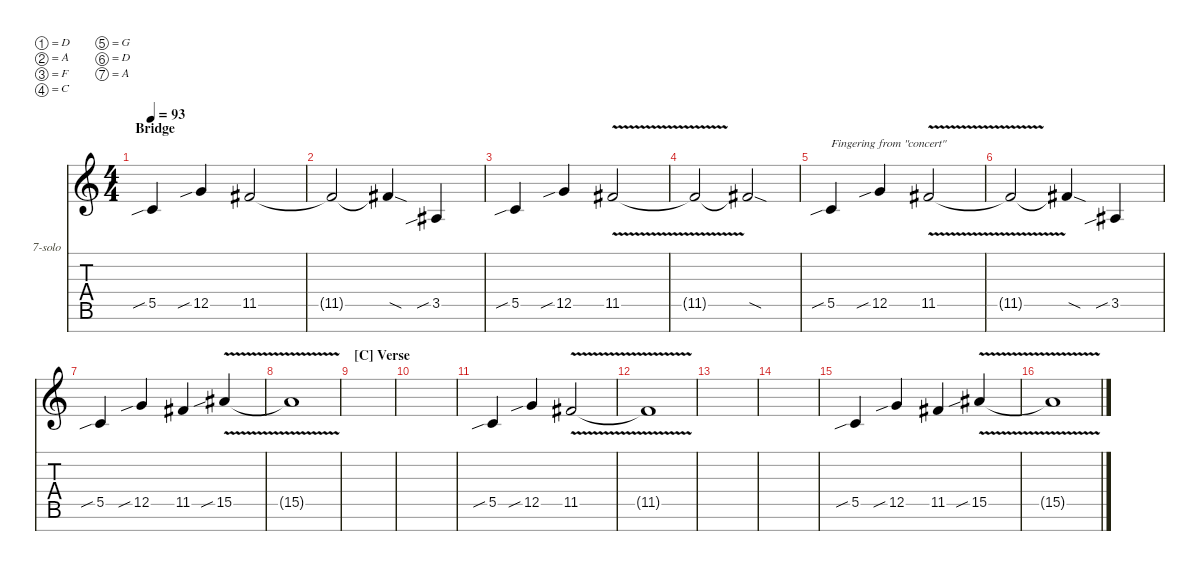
\defaultSystemsLayout 4
\hideDynamics
\bracketExtendMode nobrackets
\firstSystemTrackNameOrientation horizontal
\otherSystemsTrackNameOrientation horizontal
\track ("Guitar - Lead" "7-solo") {defaultSystemsLayout 8 solo instrument distortionguitar}
\staff {score tabs}
\tuning (D4 A3 F3 C3 G2 D2 A1)
\ts (4 4)
\section ("" "Bridge")
\scale
0.969568
\tempo 93
\accidentals auto
\clef g2
\ottava regular
\simile none
\scale
1.2086
\ks c
5.5{sib}.4{dy f beam Up} 12.5{sib}.4{beam Up} 11.5{acc #}.2{beam Up} |
\scale
1.03043
\scale
0.965147 11.5{t acc #}.2{beam Up} 11.5{sod t acc #}.4{beam Up} 3.5{sib acc #}.4{beam Up} |
\scale
0.969568
\scale
0.965147 5.5{sib}.4{beam Up} 12.5{sib}.4{beam Up} 11.5{v acc #}.2{beam Up} |
\scale
1.03043
\scale
0.965147 11.5{t acc #}.2{beam Up} 11.5{sod t acc #}.2{beam Up} |
\scale
0.969568
\scale
0.965147 5.5{sib}.4{txt "Fingering from \"concert\"" beam Up} 12.5{sib}.4{beam Up} 11.5{v acc #}.2{beam Up} |
\scale
1.03043
\scale
0.965147 11.5{t acc #}.2{beam Up} 11.5{sod t acc #}.4{beam Up} 3.5{sib acc #}.4{beam Up} |
\scale
0.969568
\scale
0.965147 5.5{sib}.4{beam Up} 12.5{sib}.4{beam Up} 11.5{acc #}.4{beam Up} 15.5{v sib acc #}.4{beam Up} |
\scale
1.03043
\scale
1.00052 15.5{t acc #}.1{beam Up} |
\section ("C" "Verse")
\scale
0.969568
\scale
1.2086 |
\scale
1.03043
\scale
0.965147 |
\scale
0.969568
\scale
0.965147 5.5{sib}.4{beam Up} 12.5{sib}.4{beam Up} 11.5{v acc #}.2{beam Up} |
\scale
1.03043
\scale
0.965147 11.5{t acc #}.1{beam Up} |
\scale
0.969568
\scale
0.965147 |
\scale
1.03043
\scale
0.965147 |
\scale
0.969568
\scale
0.965147 5.5{sib}.4{beam Up} 12.5{sib}.4{beam Up} 11.5{acc #}.4{beam Up} 15.5{v sib acc #}.4{beam Up} |
\scale
1.03043
\scale
1.00052 15.5{t acc #}.1{beam Up}
